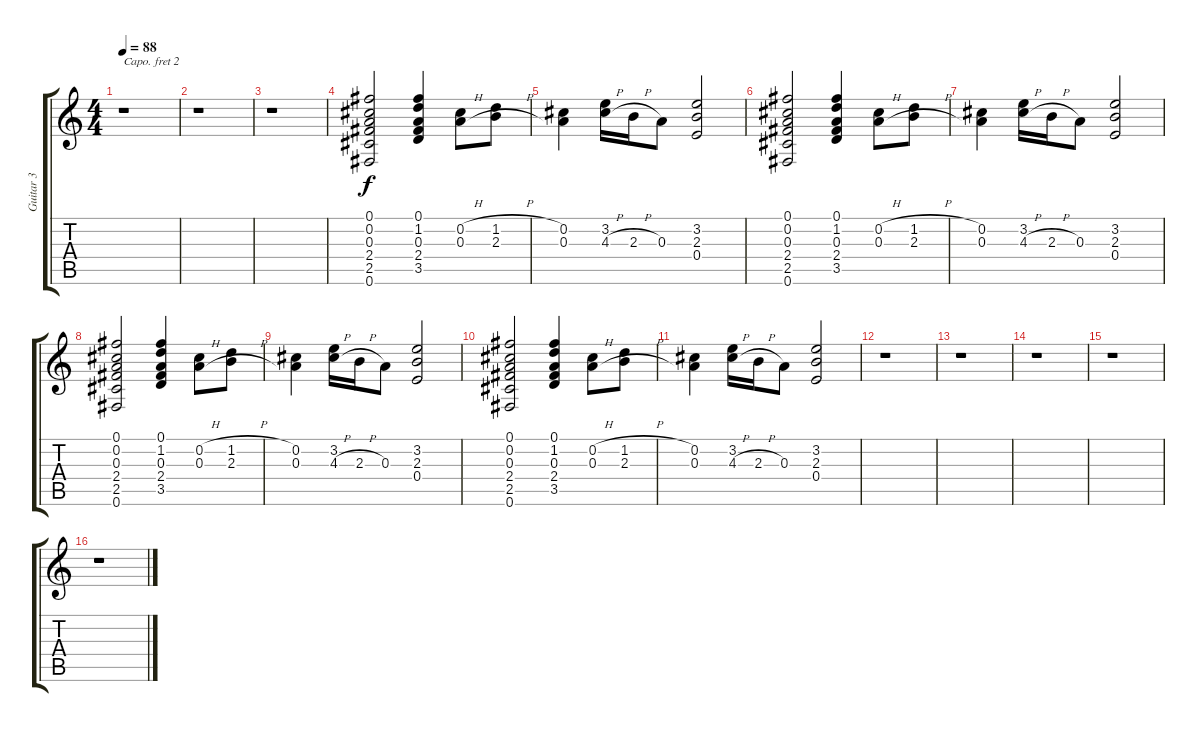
\track ("Guitar 3" "Guitar 3") {instrument distortionguitar}
\staff {score tabs}
\capo 2
\tuning (E4 B3 G3 D3 A2 E2) {hide}
\ts (4 4)
\tempo 88
\clef g2
\ks c
r.1{dy f instrument distortionguitar} |
r.1 |
r.1 |
(0.1 0.2 0.3 2.4 2.5 0.6).2 (0.1 1.2 0.3 2.4 3.5).4 (0.2{h} 0.3{h}).8 (1.2{h} 2.3{h}).8 |
(0.2 0.3).4 (3.2 4.3{h}).16 2.3{h}.16 0.3.8 (3.2 2.3 0.4).2 |
(0.1 0.2 0.3 2.4 2.5 0.6).2 (0.1 1.2 0.3 2.4 3.5).4 (0.2{h} 0.3{h}).8 (1.2{h} 2.3{h}).8 |
(0.2 0.3).4 (3.2 4.3{h}).16 2.3{h}.16 0.3.8 (3.2 2.3 0.4).2 |
(0.1 0.2 0.3 2.4 2.5 0.6).2 (0.1 1.2 0.3 2.4 3.5).4 (0.2{h} 0.3{h}).8 (1.2{h} 2.3{h}).8 |
(0.2 0.3).4 (3.2 4.3{h}).16 2.3{h}.16 0.3.8 (3.2 2.3 0.4).2 |
(0.1 0.2 0.3 2.4 2.5 0.6).2 (0.1 1.2 0.3 2.4 3.5).4 (0.2{h} 0.3{h}).8 (1.2{h} 2.3{h}).8 |
(0.2 0.3).4 (3.2 4.3{h}).16 2.3{h}.16 0.3.8 (3.2 2.3 0.4).2 |
r.1 |
r.1 |
r.1 |
r.1 |
r.1
